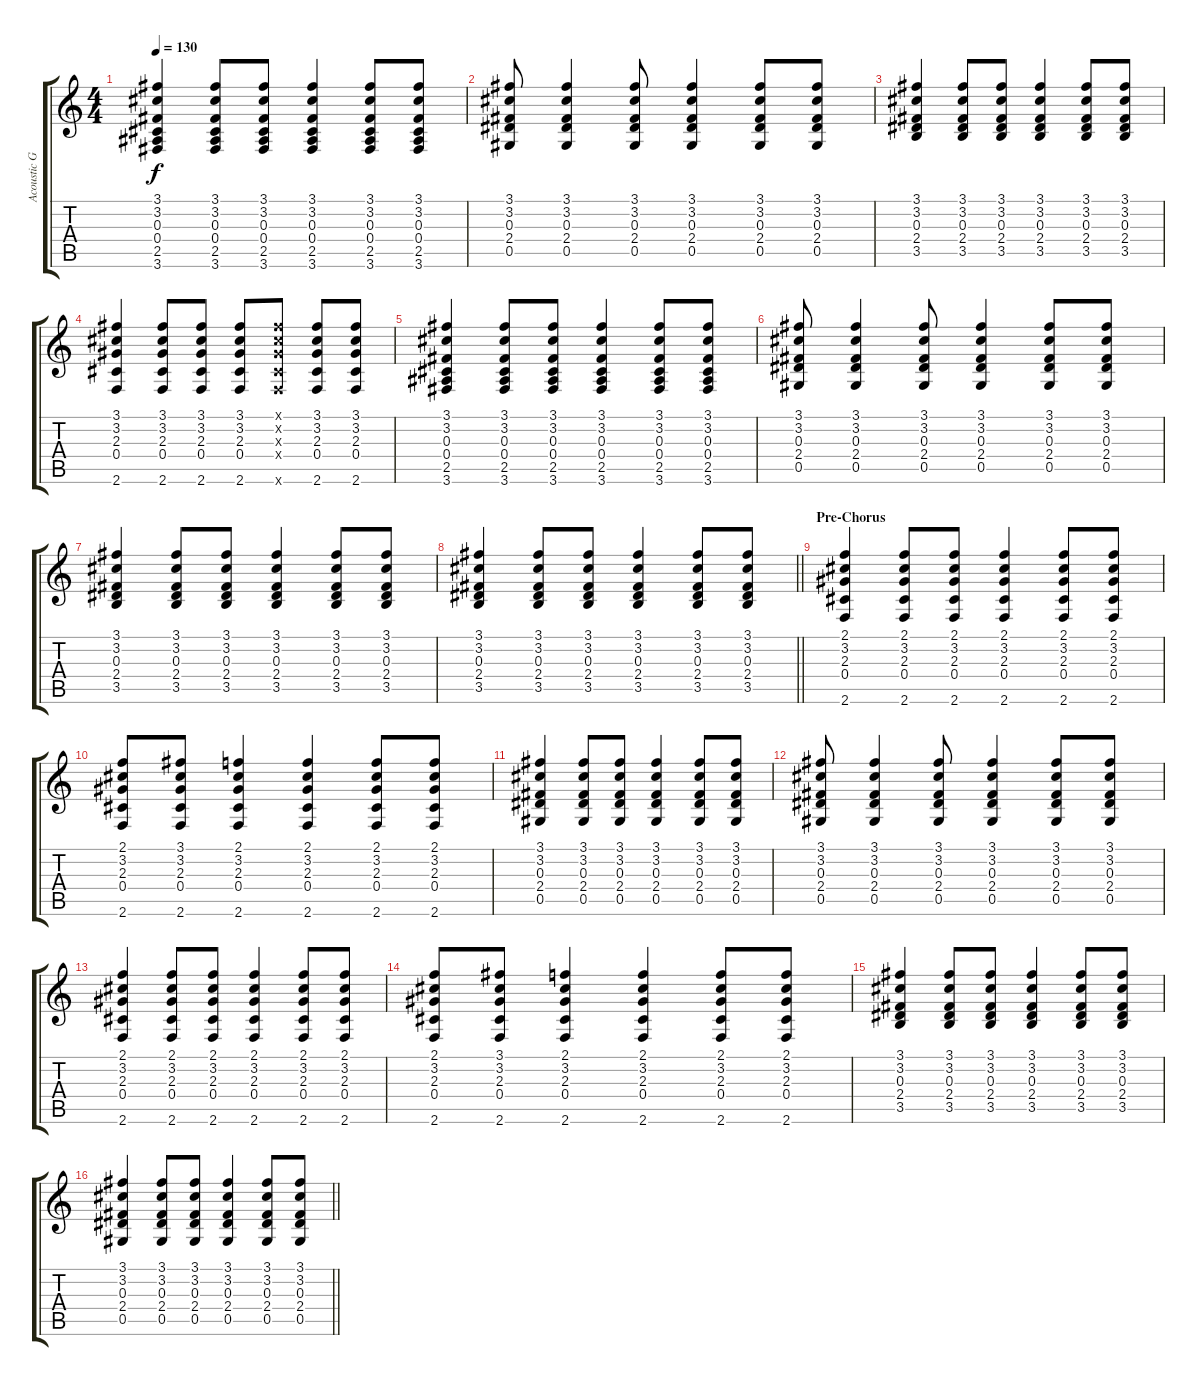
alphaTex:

\track ("Acoustic Guitar" "Acoustic G") {instrument acousticguitarsteel}
\staff {score tabs}
\tuning (Eb4 Bb3 Gb3 Db3 Ab2 Eb2) {hide}
\ts (4 4)
\tempo 130
\clef g2
\ks c
(3.1 3.2 0.3 0.4 2.5 3.6).4{dy f} (3.1 3.2 0.3 0.4 2.5 3.6).8 (3.1 3.2 0.3 0.4 2.5 3.6).8 (3.1 3.2 0.3 0.4 2.5 3.6).4 (3.1 3.2 0.3 0.4 2.5 3.6).8 (3.1 3.2 0.3 0.4 2.5 3.6).8 |
(3.1 3.2 0.3 2.4 0.5).8 (3.1 3.2 0.3 2.4 0.5).4 (3.1 3.2 0.3 2.4 0.5).8 (3.1 3.2 0.3 2.4 0.5).4 (3.1 3.2 0.3 2.4 0.5).8 (3.1 3.2 0.3 2.4 0.5).8 |
(3.1 3.2 0.3 2.4 3.5).4 (3.1 3.2 0.3 2.4 3.5).8 (3.1 3.2 0.3 2.4 3.5).8 (3.1 3.2 0.3 2.4 3.5).4 (3.1 3.2 0.3 2.4 3.5).8 (3.1 3.2 0.3 2.4 3.5).8 |
(3.1 3.2 2.3 0.4 2.6).4 (3.1 3.2 2.3 0.4 2.6).8 (3.1 3.2 2.3 0.4 2.6).8 (3.1 3.2 2.3 0.4 2.6).8 (3.1{x} 3.2{x} 2.3{x} 0.4{x} 2.6{x}).8 (3.1 3.2 2.3 0.4 2.6).8 (3.1 3.2 2.3 0.4 2.6).8 |
(3.1 3.2 0.3 0.4 2.5 3.6).4 (3.1 3.2 0.3 0.4 2.5 3.6).8 (3.1 3.2 0.3 0.4 2.5 3.6).8 (3.1 3.2 0.3 0.4 2.5 3.6).4 (3.1 3.2 0.3 0.4 2.5 3.6).8 (3.1 3.2 0.3 0.4 2.5 3.6).8 |
(3.1 3.2 0.3 2.4 0.5).8 (3.1 3.2 0.3 2.4 0.5).4 (3.1 3.2 0.3 2.4 0.5).8 (3.1 3.2 0.3 2.4 0.5).4 (3.1 3.2 0.3 2.4 0.5).8 (3.1 3.2 0.3 2.4 0.5).8 |
(3.1 3.2 0.3 2.4 3.5).4 (3.1 3.2 0.3 2.4 3.5).8 (3.1 3.2 0.3 2.4 3.5).8 (3.1 3.2 0.3 2.4 3.5).4 (3.1 3.2 0.3 2.4 3.5).8 (3.1 3.2 0.3 2.4 3.5).8 |
\barLineRight lightlight
(3.1 3.2 0.3 2.4 3.5).4 (3.1 3.2 0.3 2.4 3.5).8 (3.1 3.2 0.3 2.4 3.5).8 (3.1 3.2 0.3 2.4 3.5).4 (3.1 3.2 0.3 2.4 3.5).8 (3.1 3.2 0.3 2.4 3.5).8 |
\section ("" "Pre-Chorus")
(2.1 3.2 2.3 0.4 2.6).4 (2.1 3.2 2.3 0.4 2.6).8 (2.1 3.2 2.3 0.4 2.6).8 (2.1 3.2 2.3 0.4 2.6).4 (2.1 3.2 2.3 0.4 2.6).8 (2.1 3.2 2.3 0.4 2.6).8 |
(2.1 3.2 2.3 0.4 2.6).8 (3.1 3.2 2.3 0.4 2.6).8 (2.1 3.2 2.3 0.4 2.6).4 (2.1 3.2 2.3 0.4 2.6).4 (2.1 3.2 2.3 0.4 2.6).8 (2.1 3.2 2.3 0.4 2.6).8 |
(3.1 3.2 0.3 2.4 0.5).4 (3.1 3.2 0.3 2.4 0.5).8 (3.1 3.2 0.3 2.4 0.5).8 (3.1 3.2 0.3 2.4 0.5).4 (3.1 3.2 0.3 2.4 0.5).8 (3.1 3.2 0.3 2.4 0.5).8 |
(3.1 3.2 0.3 2.4 0.5).8 (3.1 3.2 0.3 2.4 0.5).4 (3.1 3.2 0.3 2.4 0.5).8 (3.1 3.2 0.3 2.4 0.5).4 (3.1 3.2 0.3 2.4 0.5).8 (3.1 3.2 0.3 2.4 0.5).8 |
(2.1 3.2 2.3 0.4 2.6).4 (2.1 3.2 2.3 0.4 2.6).8 (2.1 3.2 2.3 0.4 2.6).8 (2.1 3.2 2.3 0.4 2.6).4 (2.1 3.2 2.3 0.4 2.6).8 (2.1 3.2 2.3 0.4 2.6).8 |
(2.1 3.2 2.3 0.4 2.6).8 (3.1 3.2 2.3 0.4 2.6).8 (2.1 3.2 2.3 0.4 2.6).4 (2.1 3.2 2.3 0.4 2.6).4 (2.1 3.2 2.3 0.4 2.6).8 (2.1 3.2 2.3 0.4 2.6).8 |
(3.1 3.2 0.3 2.4 3.5).4 (3.1 3.2 0.3 2.4 3.5).8 (3.1 3.2 0.3 2.4 3.5).8 (3.1 3.2 0.3 2.4 3.5).4 (3.1 3.2 0.3 2.4 3.5).8 (3.1 3.2 0.3 2.4 3.5).8 |
\barLineRight lightlight
(3.1 3.2 0.3 2.4 0.5).4 (3.1 3.2 0.3 2.4 0.5).8 (3.1 3.2 0.3 2.4 0.5).8 (3.1 3.2 0.3 2.4 0.5).4 (3.1 3.2 0.3 2.4 0.5).8 (3.1 3.2 0.3 2.4 0.5).8
